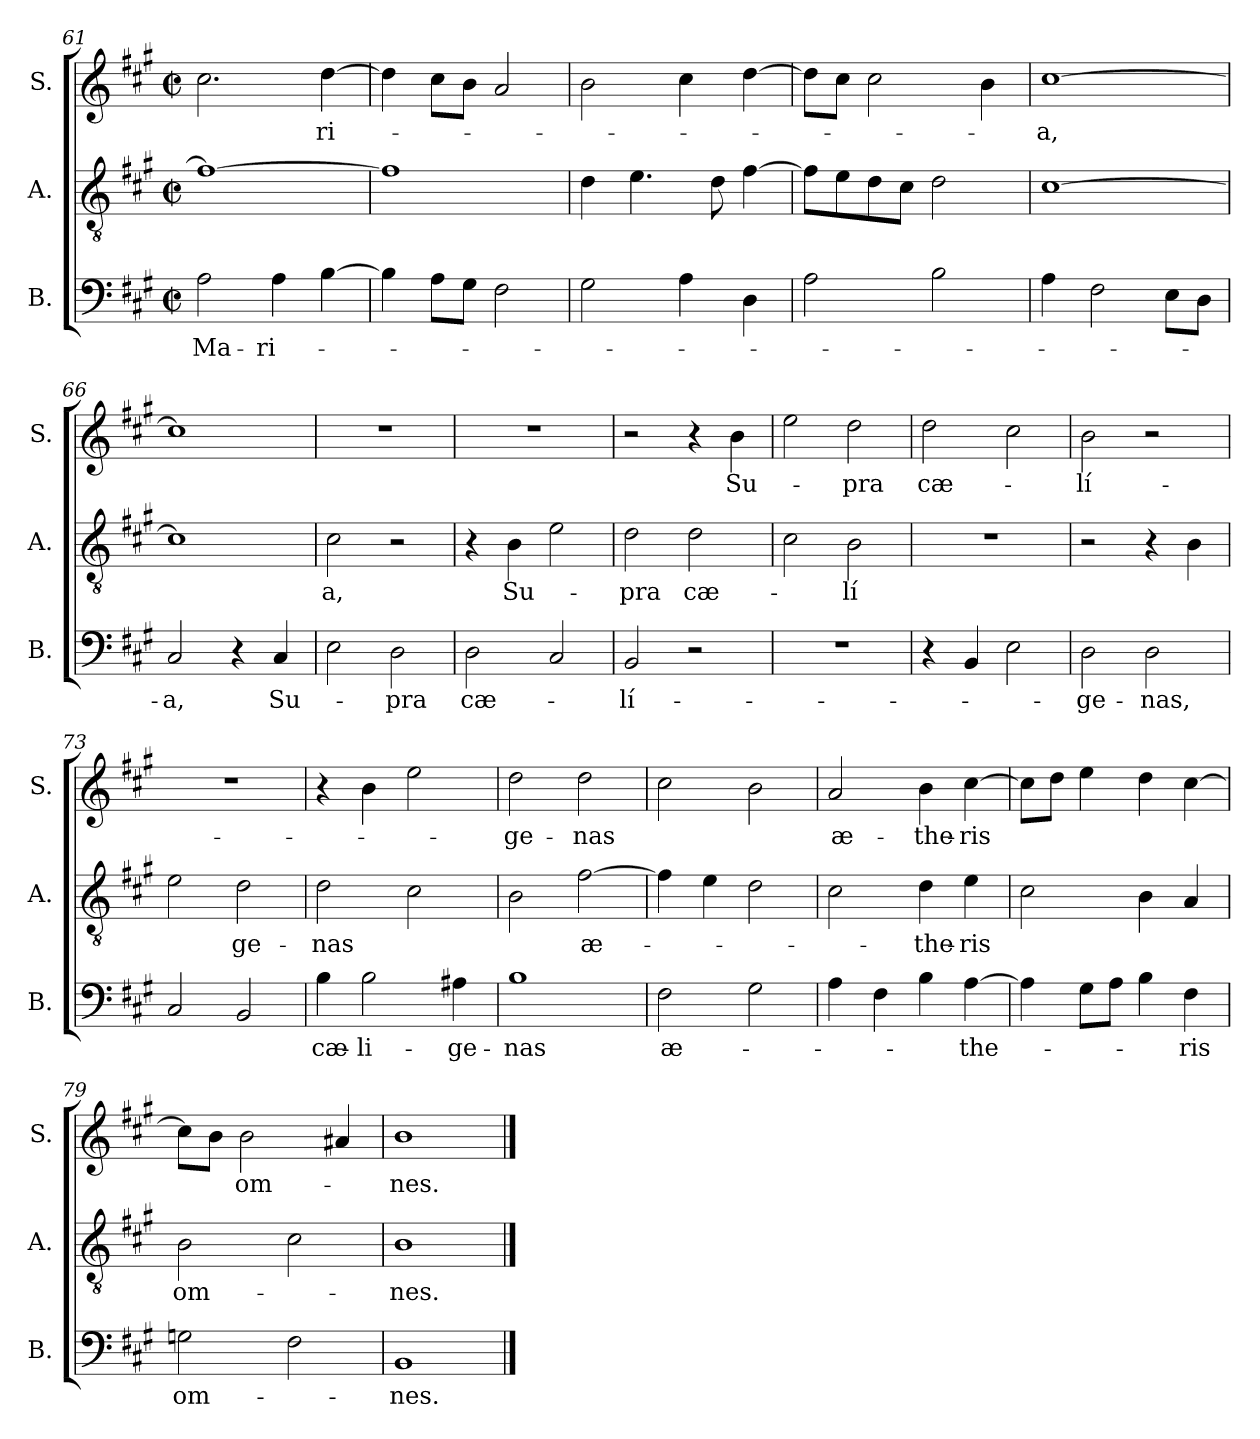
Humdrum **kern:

**kern	**text	**kern	**text	**kern	**text
*part3	*part3	*part2	*part2	*part1	*part1
*staff3	*staff3	*staff2	*staff2	*staff1	*staff1
*I"B.	*	*I"A.	*	*I"S.	*
*I'B.	*	*I'A.	*	*I'S.	*
!!LO:LB:g=z
*clefF4	*	*clefGv2	*	*clefG2	*
*k[f#c#g#]	*	*k[f#c#g#]	*	*k[f#c#g#]	*
*M2/2	*	*M2/2	*	*M2/2	*
*met(c|)	*	*met(c|)	*	*met(c|)	*
=61	=61	=61	=61	=61	=61
!	!LO:LY:b	!	!	!	!
2A\	Ma-	1f#_	.	2.cc#\	.
!	!LO:LY:b	!	!	!	!
4A\	-ri-	.	.	.	.
!	!	!	!	!	!LO:LY:b
[4B\	.	.	.	[4dd\	-ri-
=62	=62	=62	=62	=62	=62
4B\]	.	1f#]	.	4dd\]	.
8A\L	.	.	.	8cc#\L	.
8G#\J	.	.	.	8b\J	.
2F#\	.	.	.	2a/	.
=63	=63	=63	=63	=63	=63
2G#\	.	4d\	.	2b\	.
.	.	4.e\	.	.	.
4A\	.	.	.	4cc#\	.
.	.	8d\	.	.	.
4D\	.	[4f#\	.	[4dd\	.
=64	=64	=64	=64	=64	=64
2A\	.	8f#\L]	.	8dd\L]	.
.	.	8e\	.	8cc#\J	.
.	.	8d\	.	2cc#\	.
.	.	8c#\J	.	.	.
2B\	.	2d\	.	.	.
.	.	.	.	4b\	.
=65	=65	=65	=65	=65	=65
!	!	!	!	!	!LO:LY:b
4A\	.	[1c#	.	[1cc#	-a,
2F#\	.	.	.	.	.
8E\L	.	.	.	.	.
8D\J	.	.	.	.	.
=66	=66	=66	=66	=66	=66
!	!LO:LY:b	!	!	!	!
2C#/	-a,	1c#]	.	1cc#]	.
4r	.	.	.	.	.
!	!LO:LY:b	!	!	!	!
4C#/	Su-	.	.	.	.
=67	=67	=67	=67	=67	=67
!	!	!	!LO:LY:b	!	!
2E\	.	2c#\	a,	1r	.
!	!LO:LY:b	!	!	!	!
2D\	-pra	2r	.	.	.
=68	=68	=68	=68	=68	=68
!	!LO:LY:b	!	!	!	!
2D\	cæ-	4r	.	1r	.
!	!	!	!LO:LY:b	!	!
.	.	4B\	Su-	.	.
2C#/	.	2e\	.	.	.
=69	=69	=69	=69	=69	=69
!	!LO:LY:b	!	!LO:LY:b	!	!
2BB/	-lí-	2d\	-pra	2r	.
!	!	!	!LO:LY:b	!	!
2r	.	2d\	cæ-	4r	.
!	!	!	!	!	!LO:LY:b
.	.	.	.	4b\	Su-
=70	=70	=70	=70	=70	=70
1r	.	2c#\	.	2ee\	.
!	!	!	!LO:LY:b	!	!LO:LY:b
.	.	2B\	-lí	2dd\	-pra
=71	=71	=71	=71	=71	=71
!	!	!	!	!	!LO:LY:b
4r	.	1r	.	2dd\	cæ-
4BB/	.	.	.	.	.
2E\	.	.	.	2cc#\	.
!!LO:LB:g=z
=72	=72	=72	=72	=72	=72
!	!LO:LY:b	!	!	!	!LO:LY:b
2D\	-ge-	2r	.	2b\	-lí-
!	!LO:LY:b	!	!	!	!
2D\	-nas,	4r	.	2r	.
.	.	4B\	.	.	.
=73	=73	=73	=73	=73	=73
2C#/	.	2e\	.	1r	.
!	!	!	!LO:LY:b	!	!
2BB/	.	2d\	ge-	.	.
=74	=74	=74	=74	=74	=74
!	!LO:LY:b	!	!LO:LY:b	!	!
4B\	cæ-	2d\	-nas	4r	.
!	!LO:LY:b	!	!	!	!
2B\	-li-	.	.	4b\	.
.	.	2c#\	.	2ee\	.
!	!LO:LY:b	!	!	!	!
4A#X\	-ge-	.	.	.	.
=75	=75	=75	=75	=75	=75
!	!LO:LY:b	!	!	!	!LO:LY:b
1B	-nas	2B\	.	2dd\	-ge-
!	!	!	!LO:LY:b	!	!LO:LY:b
.	.	[2f#\	æ-	2dd\	-nas
=76	=76	=76	=76	=76	=76
!	!LO:LY:b	!	!	!	!
2F#\	æ-	4f#\]	.	2cc#\	.
.	.	4e\	.	.	.
2G#\	.	2d\	.	2b\	.
=77	=77	=77	=77	=77	=77
!	!	!	!	!	!LO:LY:b
4A\	.	2c#\	.	2a/	æ-
4F#\	.	.	.	.	.
!	!	!	!LO:LY:b	!	!LO:LY:b
4B\	.	4d\	-the-	4b\	-the-
!	!LO:LY:b	!	!LO:LY:b	!	!LO:LY:b
[4A\	-the-	4e\	-ris	[4cc#\	-ris
=78	=78	=78	=78	=78	=78
4A\]	.	2c#\	.	8cc#\L]	.
.	.	.	.	8dd\J	.
8G#\L	.	.	.	4ee\	.
8A\J	.	.	.	.	.
4B\	.	4B\	.	4dd\	.
!	!LO:LY:b	!	!	!	!
4F#\	-ris	4A/	.	[4cc#\	.
=79	=79	=79	=79	=79	=79
!	!LO:LY:b	!	!LO:LY:b	!	!
2Gn\	om-	2B\	om-	8cc#\L]	.
.	.	.	.	8b\J	.
!	!	!	!	!	!LO:LY:b
.	.	.	.	2b\	om-
2F#\	.	2c#\	.	.	.
.	.	.	.	4a#X/	.
=80	=80	=80	=80	=80	=80
!	!LO:LY:b	!	!LO:LY:b	!	!LO:LY:b
1BB	-nes.	1B	-nes.	1b	-nes.
==	==	==	==	==	==
*-	*-	*-	*-	*-	*-
